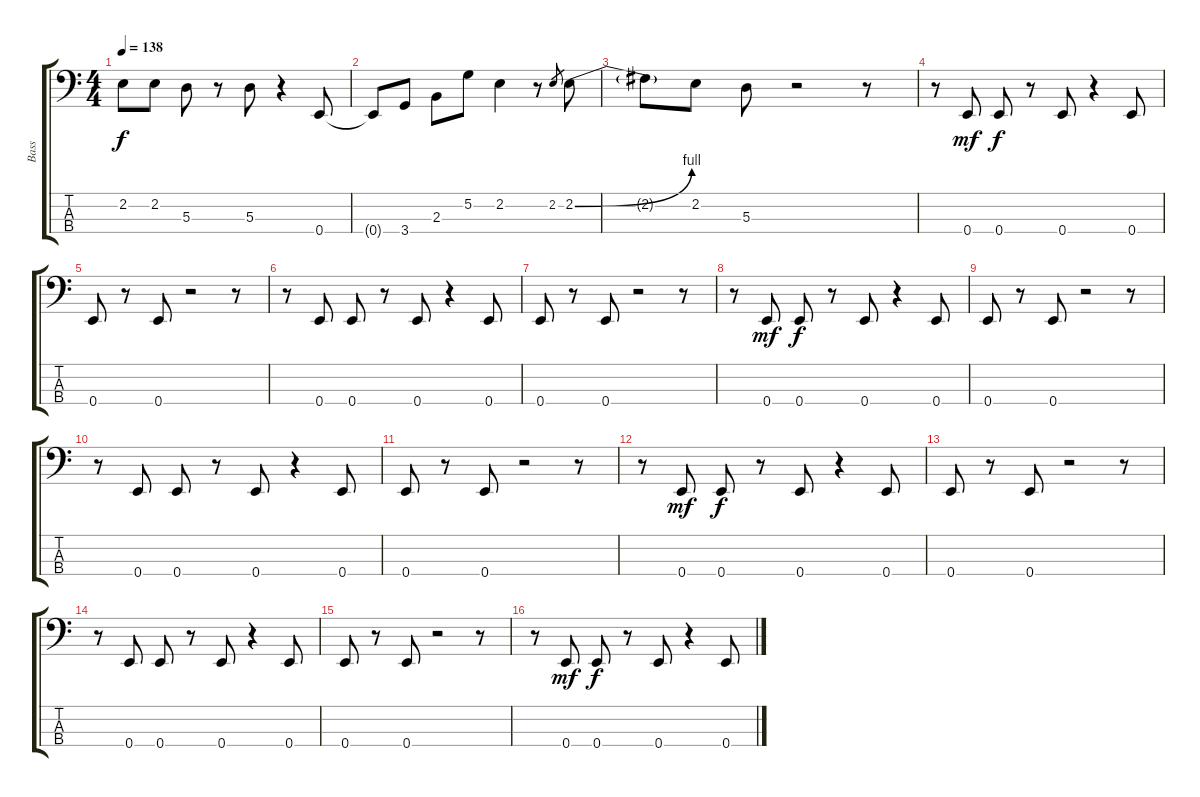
\track ("Bass" "Bass") {instrument electricbasspick}
\staff {score tabs}
\tuning (G2 D2 A1 E1) {hide}
\ts (4 4)
\tempo 138
\clef f4
\ks c
2.2{t}.8{dy f} 2.2.8 5.3.8 r.8 5.3.8 r.4 0.4.8 |
0.4{t}.8 3.4.8 2.3.8 5.2.8 2.2.4 r.8 2.2.8{gr} 2.2{be (bend 0 0 60 4)}.8 |
2.2{t}.8 2.2.8 5.3.8 r.2 r.8 |
r.8 0.4.8{dy mf} 0.4.8{dy f} r.8 0.4.8 r.4 0.4.8 |
0.4.8 r.8 0.4.8 r.2 r.8 |
r.8 0.4.8 0.4.8 r.8 0.4.8 r.4 0.4.8 |
0.4.8 r.8 0.4.8 r.2 r.8 |
r.8 0.4.8{dy mf} 0.4.8{dy f} r.8 0.4.8 r.4 0.4.8 |
0.4.8 r.8 0.4.8 r.2 r.8 |
r.8 0.4.8 0.4.8 r.8 0.4.8 r.4 0.4.8 |
0.4.8 r.8 0.4.8 r.2 r.8 |
r.8 0.4.8{dy mf} 0.4.8{dy f} r.8 0.4.8 r.4 0.4.8 |
0.4.8 r.8 0.4.8 r.2 r.8 |
r.8 0.4.8 0.4.8 r.8 0.4.8 r.4 0.4.8 |
0.4.8 r.8 0.4.8 r.2 r.8 |
r.8 0.4.8{dy mf} 0.4.8{dy f} r.8 0.4.8 r.4 0.4.8
